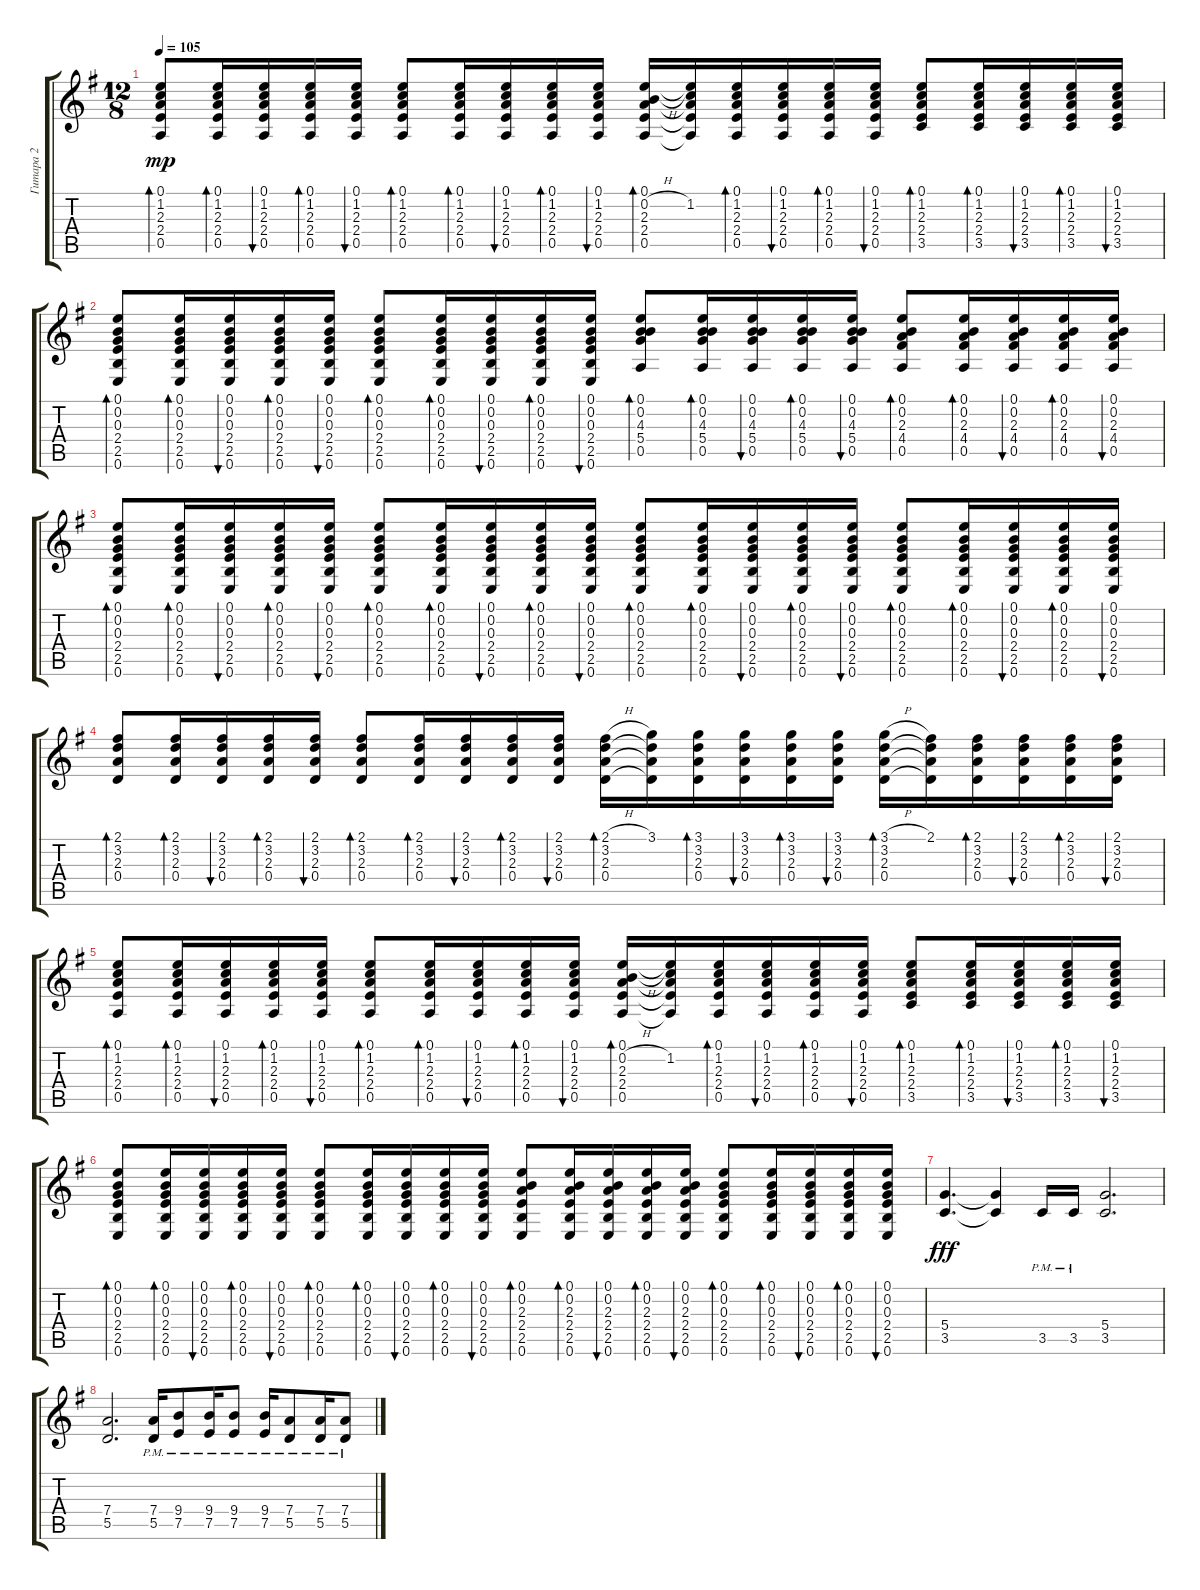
\track ("Гитара 2" "Гитара 2") {instrument acousticguitarsteel}
\staff {score tabs}
\tuning (E4 B3 G3 D3 A2 E2) {hide}
\ts (12 8)
\tempo 105
\clef g2
\ks eminor
(0.1 1.2 2.3 2.4 0.5).8{bd 60 dy mp} (0.1 1.2 2.3 2.4 0.5).16{bd 60} (0.1 1.2 2.3 2.4 0.5).16{bu 60} (0.1 1.2 2.3 2.4 0.5).16{bd 60} (0.1 1.2 2.3 2.4 0.5).16{bu 60} (0.1 1.2 2.3 2.4 0.5).8{bd 60} (0.1 1.2 2.3 2.4 0.5).16{bd 60} (0.1 1.2 2.3 2.4 0.5).16{bu 60} (0.1 1.2 2.3 2.4 0.5).16{bd 60} (0.1 1.2 2.3 2.4 0.5).16{bu 60} (0.1 0.2{h} 2.3 2.4 0.5).16{bd 60} (0.1{t} 1.2 2.3{t} 2.4{t} 0.5{t}).16 (0.1 1.2 2.3 2.4 0.5).16{bd 60} (0.1 1.2 2.3 2.4 0.5).16{bu 60} (0.1 1.2 2.3 2.4 0.5).16{bd 60} (0.1 1.2 2.3 2.4 0.5).16{bu 60} (0.1 1.2 2.3 2.4 3.5).8{bd 60} (0.1 1.2 2.3 2.4 3.5).16{bd 60} (0.1 1.2 2.3 2.4 3.5).16{bu 60} (0.1 1.2 2.3 2.4 3.5).16{bd 60} (0.1 1.2 2.3 2.4 3.5).16{bu 60} |
(0.1 0.2 0.3 2.4 2.5 0.6).8{bd 60} (0.1 0.2 0.3 2.4 2.5 0.6).16{bd 60} (0.1 0.2 0.3 2.4 2.5 0.6).16{bu 60} (0.1 0.2 0.3 2.4 2.5 0.6).16{bd 60} (0.1 0.2 0.3 2.4 2.5 0.6).16{bu 60} (0.1 0.2 0.3 2.4 2.5 0.6).8{bd 60} (0.1 0.2 0.3 2.4 2.5 0.6).16{bd 60} (0.1 0.2 0.3 2.4 2.5 0.6).16{bu 60} (0.1 0.2 0.3 2.4 2.5 0.6).16{bd 60} (0.1 0.2 0.3 2.4 2.5 0.6).16{bu 60} (0.1 0.2 4.3 5.4 0.5).8{bd 60} (0.1 0.2 4.3 5.4 0.5).16{bd 60} (0.1 0.2 4.3 5.4 0.5).16{bu 60} (0.1 0.2 4.3 5.4 0.5).16{bd 60} (0.1 0.2 4.3 5.4 0.5).16{bu 60} (0.1 0.2 2.3 4.4 0.5).8{bd 60} (0.1 0.2 2.3 4.4 0.5).16{bd 60} (0.1 0.2 2.3 4.4 0.5).16{bu 60} (0.1 0.2 2.3 4.4 0.5).16{bd 60} (0.1 0.2 2.3 4.4 0.5).16{bu 60} |
(0.1 0.2 0.3 2.4 2.5 0.6).8{bd 60} (0.1 0.2 0.3 2.4 2.5 0.6).16{bd 60} (0.1 0.2 0.3 2.4 2.5 0.6).16{bu 60} (0.1 0.2 0.3 2.4 2.5 0.6).16{bd 60} (0.1 0.2 0.3 2.4 2.5 0.6).16{bu 60} (0.1 0.2 0.3 2.4 2.5 0.6).8{bd 60} (0.1 0.2 0.3 2.4 2.5 0.6).16{bd 60} (0.1 0.2 0.3 2.4 2.5 0.6).16{bu 60} (0.1 0.2 0.3 2.4 2.5 0.6).16{bd 60} (0.1 0.2 0.3 2.4 2.5 0.6).16{bu 60} (0.1 0.2 0.3 2.4 2.5 0.6).8{bd 60} (0.1 0.2 0.3 2.4 2.5 0.6).16{bd 60} (0.1 0.2 0.3 2.4 2.5 0.6).16{bu 60} (0.1 0.2 0.3 2.4 2.5 0.6).16{bd 60} (0.1 0.2 0.3 2.4 2.5 0.6).16{bu 60} (0.1 0.2 0.3 2.4 2.5 0.6).8{bd 60} (0.1 0.2 0.3 2.4 2.5 0.6).16{bd 60} (0.1 0.2 0.3 2.4 2.5 0.6).16{bu 60} (0.1 0.2 0.3 2.4 2.5 0.6).16{bd 60} (0.1 0.2 0.3 2.4 2.5 0.6).16{bu 60} |
(2.1 3.2 2.3 0.4).8{bd 60} (2.1 3.2 2.3 0.4).16{bd 60} (2.1 3.2 2.3 0.4).16{bu 60} (2.1 3.2 2.3 0.4).16{bd 60} (2.1 3.2 2.3 0.4).16{bu 60} (2.1 3.2 2.3 0.4).8{bd 60} (2.1 3.2 2.3 0.4).16{bd 60} (2.1 3.2 2.3 0.4).16{bu 60} (2.1 3.2 2.3 0.4).16{bd 60} (2.1 3.2 2.3 0.4).16{bu 60} (2.1{h} 3.2 2.3 0.4).16{bd 60} (3.1 3.2{t} 2.3{t} 0.4{t}).16 (3.1 3.2 2.3 0.4).16{bd 60} (3.1 3.2 2.3 0.4).16{bu 60} (3.1 3.2 2.3 0.4).16{bd 60} (3.1 3.2 2.3 0.4).16{bu 60} (3.1{h} 3.2 2.3 0.4).16{bd 60} (2.1 3.2{t} 2.3{t} 0.4{t}).16 (2.1 3.2 2.3 0.4).16{bd 60} (2.1 3.2 2.3 0.4).16{bu 60} (2.1 3.2 2.3 0.4).16{bd 60} (2.1 3.2 2.3 0.4).16{bu 60} |
(0.1 1.2 2.3 2.4 0.5).8{bd 60} (0.1 1.2 2.3 2.4 0.5).16{bd 60} (0.1 1.2 2.3 2.4 0.5).16{bu 60} (0.1 1.2 2.3 2.4 0.5).16{bd 60} (0.1 1.2 2.3 2.4 0.5).16{bu 60} (0.1 1.2 2.3 2.4 0.5).8{bd 60} (0.1 1.2 2.3 2.4 0.5).16{bd 60} (0.1 1.2 2.3 2.4 0.5).16{bu 60} (0.1 1.2 2.3 2.4 0.5).16{bd 60} (0.1 1.2 2.3 2.4 0.5).16{bu 60} (0.1 0.2{h} 2.3 2.4 0.5).16{bd 60} (0.1{t} 1.2 2.3{t} 2.4{t} 0.5{t}).16 (0.1 1.2 2.3 2.4 0.5).16{bd 60} (0.1 1.2 2.3 2.4 0.5).16{bu 60} (0.1 1.2 2.3 2.4 0.5).16{bd 60} (0.1 1.2 2.3 2.4 0.5).16{bu 60} (0.1 1.2 2.3 2.4 3.5).8{bd 60} (0.1 1.2 2.3 2.4 3.5).16{bd 60} (0.1 1.2 2.3 2.4 3.5).16{bu 60} (0.1 1.2 2.3 2.4 3.5).16{bd 60} (0.1 1.2 2.3 2.4 3.5).16{bu 60} |
(0.1 0.2 0.3 2.4 2.5 0.6).8{bd 60} (0.1 0.2 0.3 2.4 2.5 0.6).16{bd 60} (0.1 0.2 0.3 2.4 2.5 0.6).16{bu 60} (0.1 0.2 0.3 2.4 2.5 0.6).16{bd 60} (0.1 0.2 0.3 2.4 2.5 0.6).16{bu 60} (0.1 0.2 0.3 2.4 2.5 0.6).8{bd 60} (0.1 0.2 0.3 2.4 2.5 0.6).16{bd 60} (0.1 0.2 0.3 2.4 2.5 0.6).16{bu 60} (0.1 0.2 0.3 2.4 2.5 0.6).16{bd 60} (0.1 0.2 0.3 2.4 2.5 0.6).16{bu 60} (0.1 0.2 2.3 2.4 2.5 0.6).8{bd 60} (0.1 0.2 2.3 2.4 2.5 0.6).16{bd 60} (0.1 0.2 2.3 2.4 2.5 0.6).16{bu 60} (0.1 0.2 2.3 2.4 2.5 0.6).16{bd 60} (0.1 0.2 2.3 2.4 2.5 0.6).16{bu 60} (0.1 0.2 0.3 2.4 2.5 0.6).8{bd 60} (0.1 0.2 0.3 2.4 2.5 0.6).16{bd 60} (0.1 0.2 0.3 2.4 2.5 0.6).16{bu 60} (0.1 0.2 0.3 2.4 2.5 0.6).16{bd 60} (0.1 0.2 0.3 2.4 2.5 0.6).16{bu 60} |
(5.4 3.5).4{d dy fff instrument distortionguitar} (5.4{t} 3.5{t}).4 3.5{pm}.16 3.5{pm}.16 (5.4 3.5).2{d} |
(7.4 5.5).2{d instrument distortionguitar} (7.4{pm} 5.5{pm}).16 (9.4{pm} 7.5{pm}).8 (9.4{pm} 7.5{pm}).16 (9.4{pm} 7.5{pm}).8 (9.4{pm} 7.5{pm}).16 (7.4{pm} 5.5{pm}).8 (7.4{pm} 5.5).16 (7.4{pm} 5.5{pm}).8
